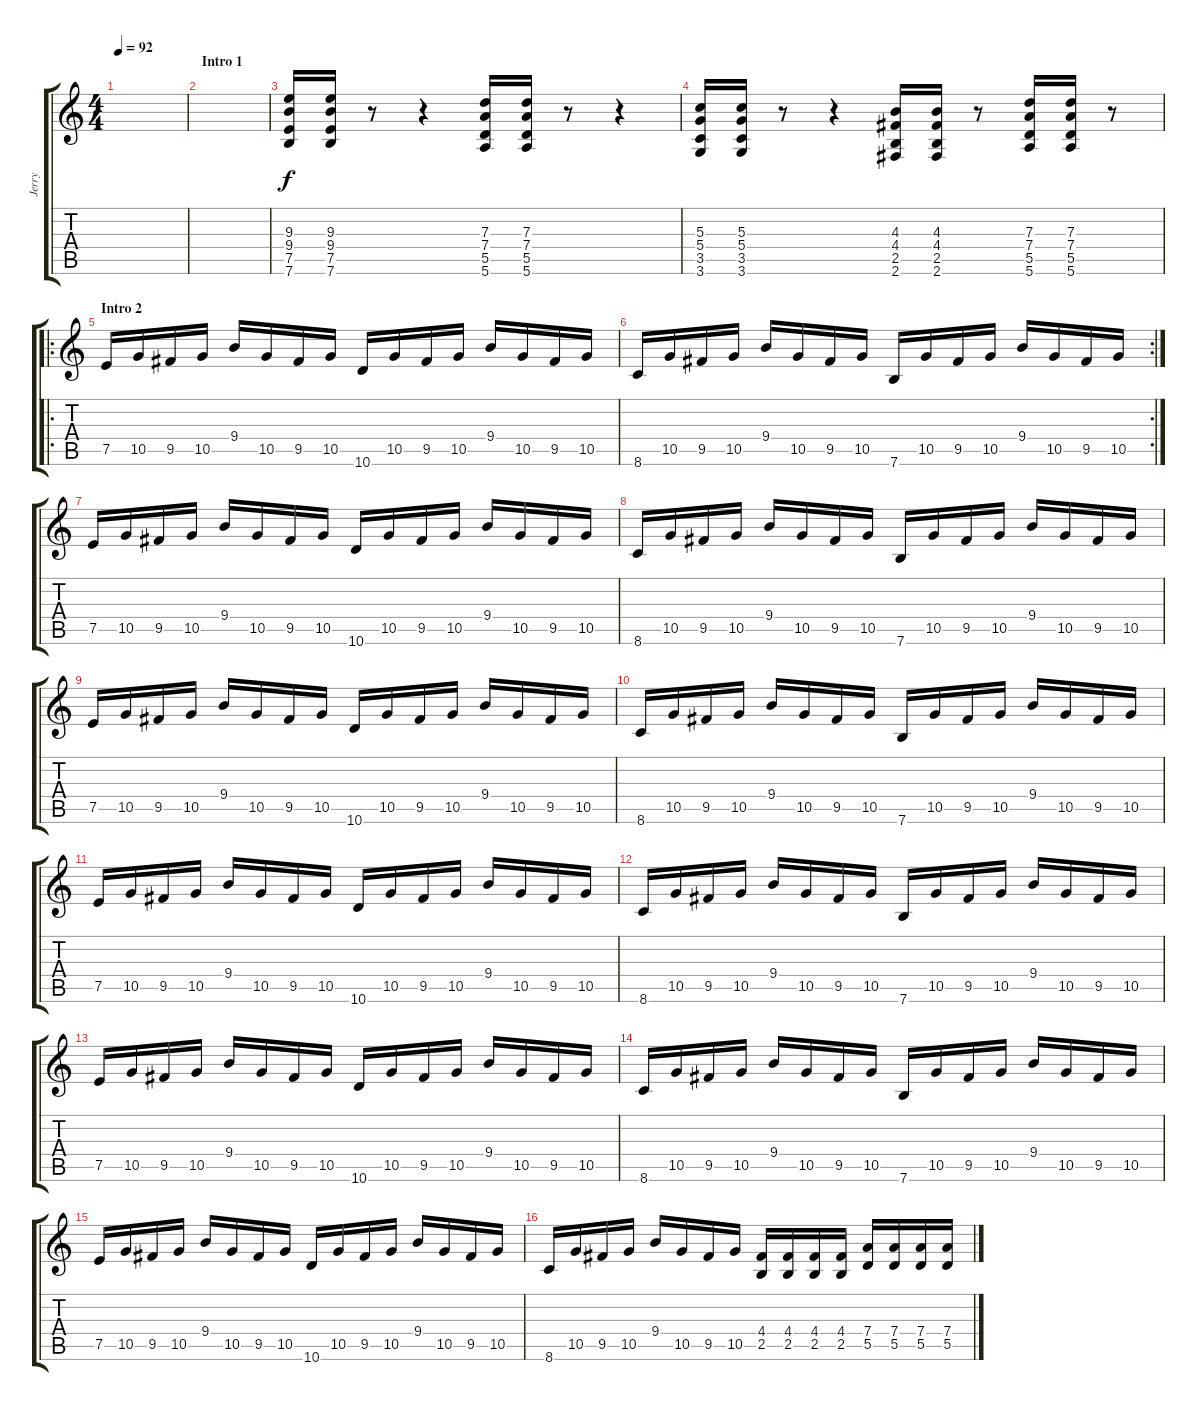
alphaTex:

\track ("Jerry" "Jerry") {instrument overdrivenguitar}
\staff {score tabs}
\tuning (E4 B3 G3 D3 A2 E2) {hide}
\ts (4 4)
\tempo 92
\clef g2
\ks c
|
\section ("" "Intro 1")
|
(9.3 9.4 7.5 7.6).16 (9.3 9.4 7.5 7.6).16 r.8 r.4 (7.3 7.4 5.5 5.6).16 (7.3 7.4 5.5 5.6).16 r.8 r.4 |
(5.3 5.4 3.5 3.6).16 (5.3 5.4 3.5 3.6).16 r.8 r.4 (4.3 4.4 2.5 2.6).16 (4.3 4.4 2.5 2.6).16 r.8 (7.3 7.4 5.5 5.6).16 (7.3 7.4 5.5 5.6).16 r.8 |
\ro
\section ("" "Intro 2")
7.5.16{instrument distortionguitar} 10.5.16 9.5.16 10.5.16 9.4.16 10.5.16 9.5.16 10.5.16 10.6.16 10.5.16 9.5.16 10.5.16 9.4.16 10.5.16 9.5.16 10.5.16 |
\rc 2
8.6.16 10.5.16 9.5.16 10.5.16 9.4.16 10.5.16 9.5.16 10.5.16 7.6.16 10.5.16 9.5.16 10.5.16 9.4.16 10.5.16 9.5.16 10.5.16 |
7.5.16 10.5.16 9.5.16 10.5.16 9.4.16 10.5.16 9.5.16 10.5.16 10.6.16 10.5.16 9.5.16 10.5.16 9.4.16 10.5.16 9.5.16 10.5.16 |
8.6.16 10.5.16 9.5.16 10.5.16 9.4.16 10.5.16 9.5.16 10.5.16 7.6.16 10.5.16 9.5.16 10.5.16 9.4.16 10.5.16 9.5.16 10.5.16 |
7.5.16{volume 11 instrument electricguitarmuted} 10.5.16 9.5.16 10.5.16 9.4.16 10.5.16 9.5.16 10.5.16 10.6.16 10.5.16 9.5.16 10.5.16 9.4.16 10.5.16 9.5.16 10.5.16 |
8.6.16 10.5.16 9.5.16 10.5.16 9.4.16 10.5.16 9.5.16 10.5.16 7.6.16 10.5.16 9.5.16 10.5.16 9.4.16 10.5.16 9.5.16 10.5.16 |
7.5.16 10.5.16 9.5.16 10.5.16 9.4.16 10.5.16 9.5.16 10.5.16 10.6.16 10.5.16 9.5.16 10.5.16 9.4.16 10.5.16 9.5.16 10.5.16 |
8.6.16 10.5.16 9.5.16 10.5.16 9.4.16 10.5.16 9.5.16 10.5.16 7.6.16 10.5.16 9.5.16 10.5.16 9.4.16 10.5.16 9.5.16 10.5.16 |
7.5.16 10.5.16 9.5.16 10.5.16 9.4.16 10.5.16 9.5.16 10.5.16 10.6.16 10.5.16 9.5.16 10.5.16 9.4.16 10.5.16 9.5.16 10.5.16 |
8.6.16 10.5.16 9.5.16 10.5.16 9.4.16 10.5.16 9.5.16 10.5.16 7.6.16 10.5.16 9.5.16 10.5.16 9.4.16 10.5.16 9.5.16 10.5.16 |
7.5.16 10.5.16 9.5.16 10.5.16 9.4.16 10.5.16 9.5.16 10.5.16 10.6.16 10.5.16 9.5.16 10.5.16 9.4.16 10.5.16 9.5.16 10.5.16 |
8.6.16 10.5.16 9.5.16 10.5.16 9.4.16 10.5.16{volume 13 instrument overdrivenguitar} 9.5.16 10.5.16 (4.4 2.5).16 (4.4 2.5).16 (4.4 2.5).16 (4.4 2.5).16 (7.4 5.5).16 (7.4 5.5).16 (7.4 5.5).16 (7.4 5.5).16
